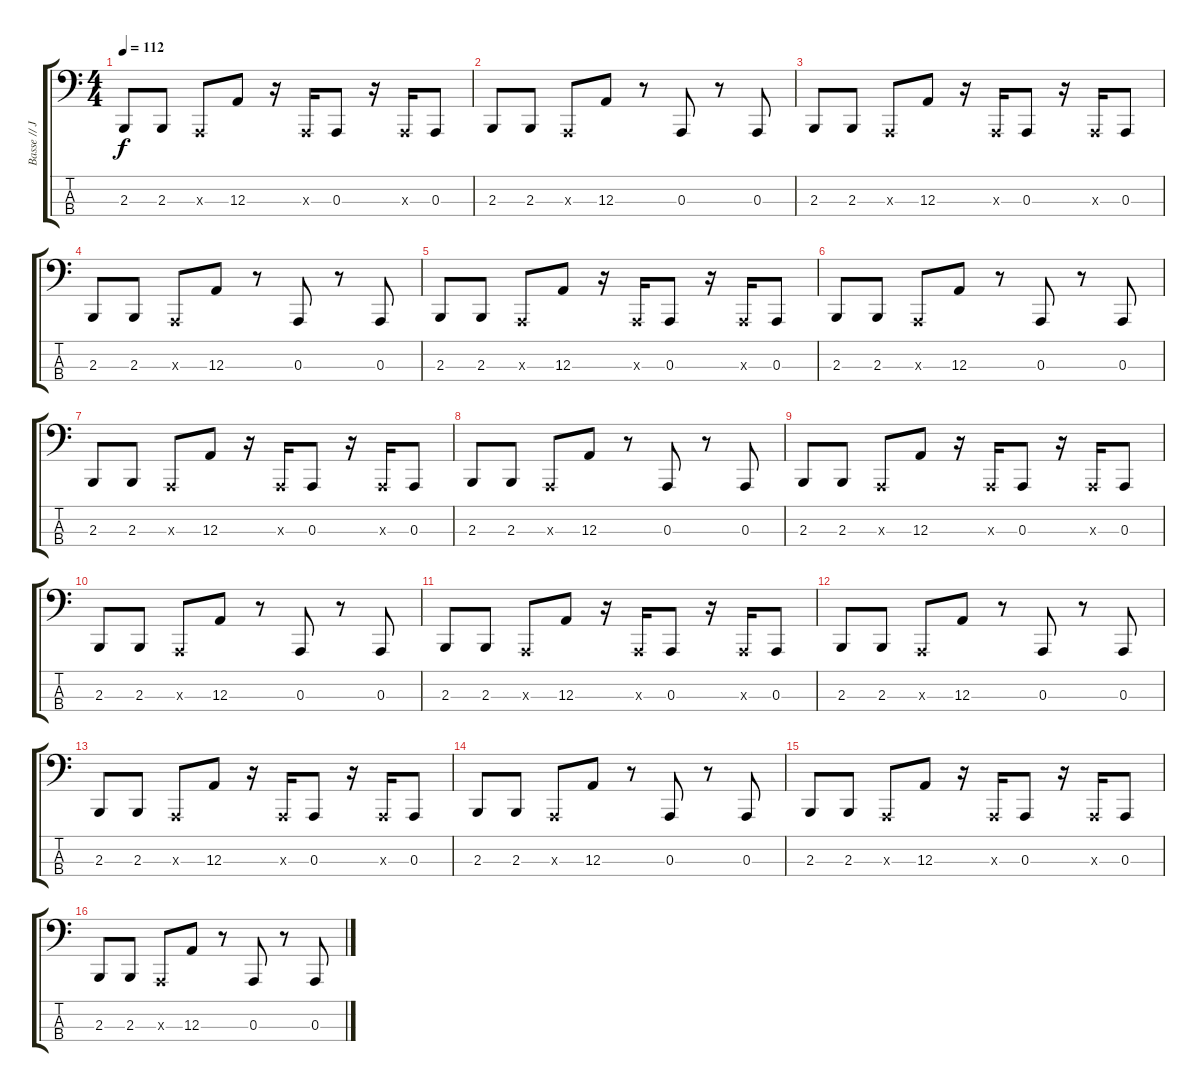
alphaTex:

\track ("Basse // Jeordie White" "Basse // J") {instrument lead8bassandlead}
\staff {score tabs}
\tuning (G2 D2 A1 D1) {hide}
\ts (4 4)
\tempo 112
\clef f4
\ks c
2.3.8{dy f} 2.3.8 0.3{x}.8 12.3.8 r.16 0.3{x}.16 0.3.8 r.16 0.3{x}.16 0.3.8 |
2.3.8 2.3.8 0.3{x}.8 12.3.8 r.8 0.3.8 r.8 0.3.8 |
2.3.8 2.3.8 0.3{x}.8 12.3.8 r.16 0.3{x}.16 0.3.8 r.16 0.3{x}.16 0.3.8 |
2.3.8 2.3.8 0.3{x}.8 12.3.8 r.8 0.3.8 r.8 0.3.8 |
2.3.8 2.3.8 0.3{x}.8 12.3.8 r.16 0.3{x}.16 0.3.8 r.16 0.3{x}.16 0.3.8 |
2.3.8 2.3.8 0.3{x}.8 12.3.8 r.8 0.3.8 r.8 0.3.8 |
2.3.8 2.3.8 0.3{x}.8 12.3.8 r.16 0.3{x}.16 0.3.8 r.16 0.3{x}.16 0.3.8 |
2.3.8 2.3.8 0.3{x}.8 12.3.8 r.8 0.3.8 r.8 0.3.8 |
2.3.8 2.3.8 0.3{x}.8 12.3.8 r.16 0.3{x}.16 0.3.8 r.16 0.3{x}.16 0.3.8 |
2.3.8 2.3.8 0.3{x}.8 12.3.8 r.8 0.3.8 r.8 0.3.8 |
2.3.8 2.3.8 0.3{x}.8 12.3.8 r.16 0.3{x}.16 0.3.8 r.16 0.3{x}.16 0.3.8 |
2.3.8 2.3.8 0.3{x}.8 12.3.8 r.8 0.3.8 r.8 0.3.8 |
2.3.8 2.3.8 0.3{x}.8 12.3.8 r.16 0.3{x}.16 0.3.8 r.16 0.3{x}.16 0.3.8 |
2.3.8 2.3.8 0.3{x}.8 12.3.8 r.8 0.3.8 r.8 0.3.8 |
2.3.8 2.3.8 0.3{x}.8 12.3.8 r.16 0.3{x}.16 0.3.8 r.16 0.3{x}.16 0.3.8 |
2.3.8 2.3.8 0.3{x}.8 12.3.8 r.8 0.3.8 r.8 0.3.8
